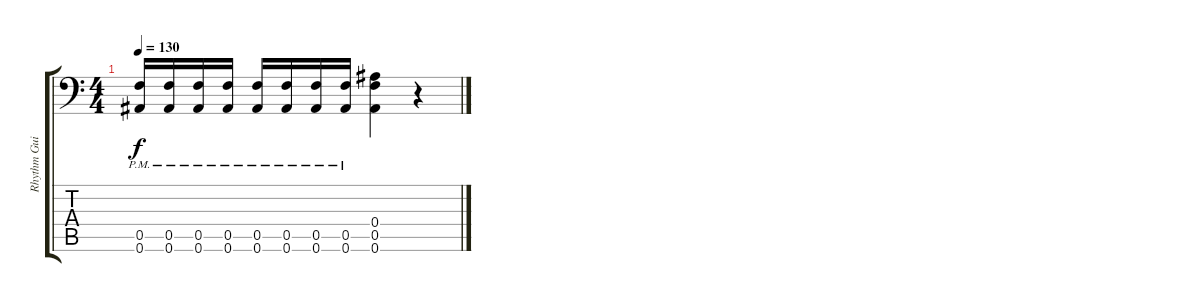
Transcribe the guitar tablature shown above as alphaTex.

\track ("Rhythm Guitar: Chris Di Carlo" "Rhythm Gui") {instrument distortionguitar}
\staff {score tabs}
\tuning (C4 G3 Eb3 Bb2 F2 Bb1) {hide}
\ts (4 4)
\tempo 130
\clef f4
\ks c
(0.5{pm} 0.6{pm}).16{dy f} (0.5{pm} 0.6{pm}).16 (0.5{pm} 0.6{pm}).16 (0.5{pm} 0.6{pm}).16 (0.5{pm} 0.6{pm}).16 (0.5{pm} 0.6{pm}).16 (0.5{pm} 0.6{pm}).16 (0.5{pm} 0.6{pm}).16 (0.4 0.5 0.6).4 r.4
